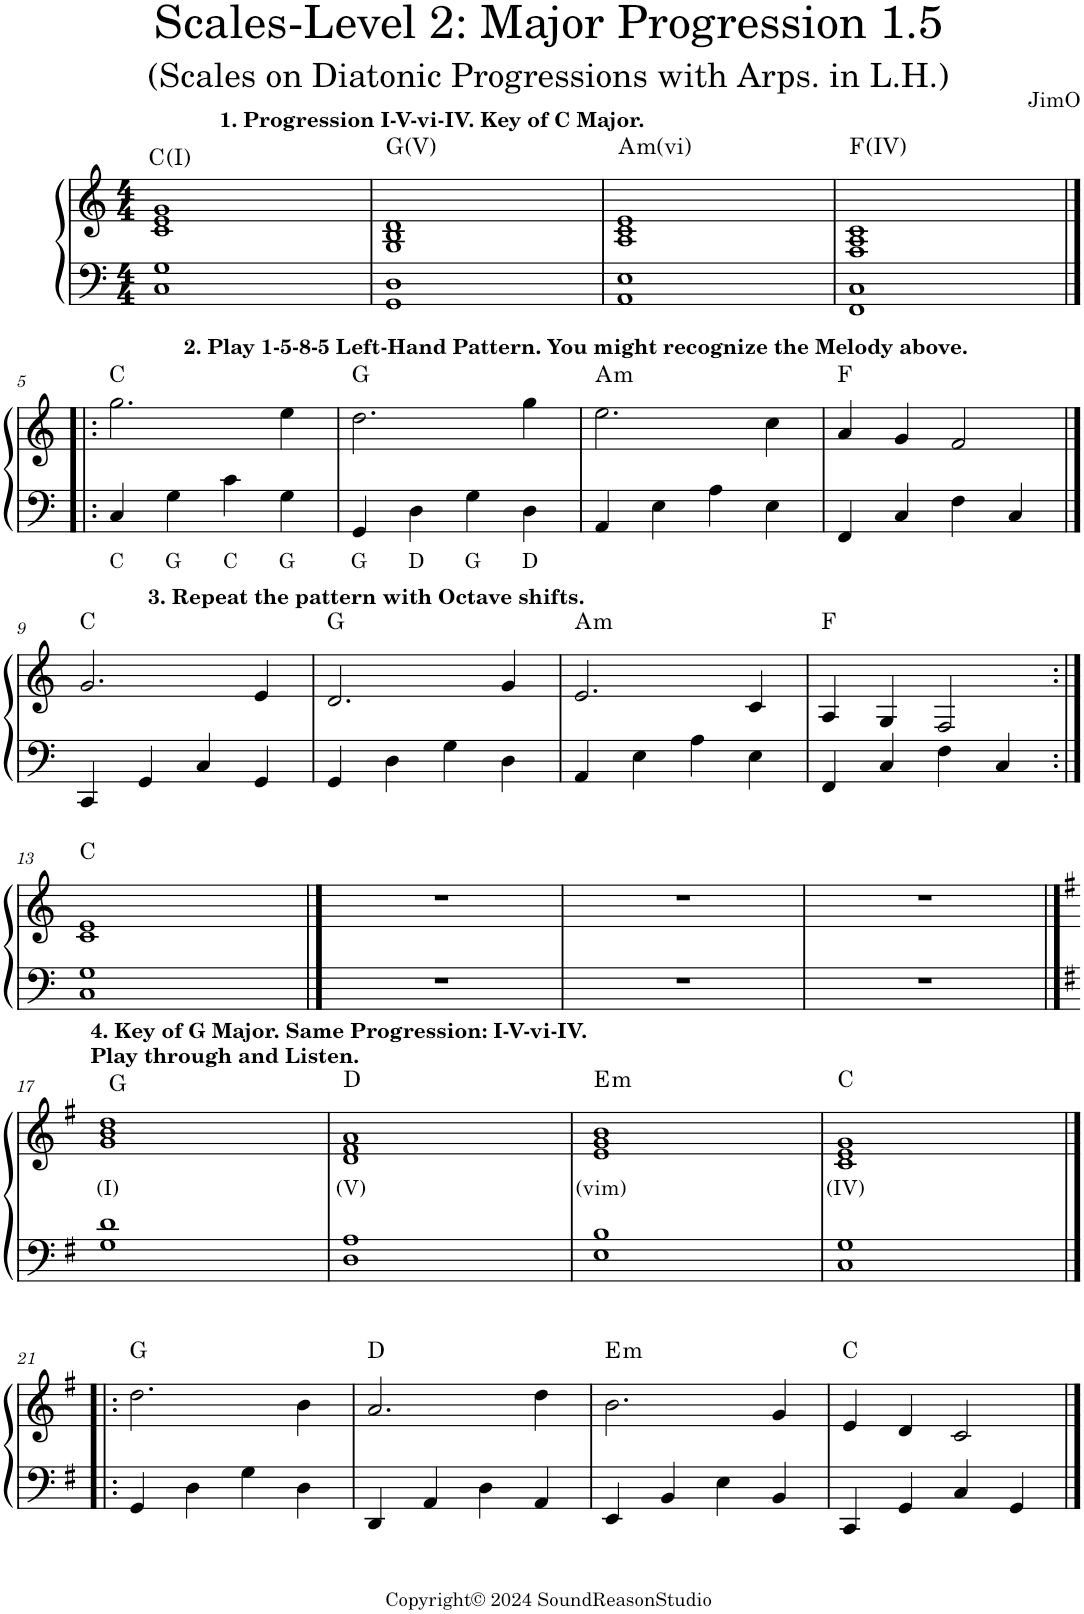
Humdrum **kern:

**kern	**text	**kern	**text	**harte
*part1	*part1	*part1	*part1	*part1
*staff2	*staff2	*staff1	*staff1	*
*I"Piano	*	*	*	*
*I'Pno.	*	*	*	*
*clefF4	*	*clefG2	*	*
*k[]	*	*k[]	*	*
*M4/4	*	*M4/4	*	*
=1	=1	=1	=1	=1
!	!	!LO:TX:a:B:t=1. Progression I-V-vi-IV. Key of C Major.	!	!
1C 1G	.	1c 1e 1g	.	C:maj
=2	=2	=2	=2	=2
1GG 1D	.	1G 1B 1d	.	G:maj
=3	=3	=3	=3	=3
!	!	!	!	!LO:H:kt=m
1AA 1E	.	1A 1c 1e	.	A:min
=4	=4	=4	=4	=4
1FF 1C	.	1F 1A 1c	.	F:maj
!!LO:LB:g=z
=5|!:	=5|!:	=5|!:	=5|!:	=5|!:
!	!LO:LY:b	!	!	!
4C/	C	2.gg\	.	C:maj
!	!LO:LY:b	!	!	!
4G\	G	.	.	.
!	!LO:LY:b	!	!	!
4c\	C	.	.	.
!	!	!LO:TX:a:B:t=2. Play 1-5-8-5 Left-Hand Pattern. You might recognize the Melody above.	!	!
!	!LO:LY:b	!	!	!
4G\	G	4ee\	.	.
=6	=6	=6	=6	=6
!	!LO:LY:b	!	!	!
4GG/	G	2.dd\	.	G:maj
!	!LO:LY:b	!	!	!
4D\	D	.	.	.
!	!LO:LY:b	!	!	!
4G\	G	.	.	.
!	!LO:LY:b	!	!	!
4D\	D	4gg\	.	.
=7	=7	=7	=7	=7
!	!	!	!	!LO:H:kt=m
4AA/	.	2.ee\	.	A:min
4E\	.	.	.	.
4A\	.	.	.	.
4E\	.	4cc\	.	.
=8	=8	=8	=8	=8
4FF/	.	4a/	.	F:maj
4C/	.	4g/	.	.
4F\	.	2f/	.	.
4C/	.	.	.	.
!!LO:LB:g=z
==9	==9	==9	==9	==9
4CC/	.	2.g/	.	C:maj
4GG/	.	.	.	.
4C/	.	.	.	.
!	!	!LO:TX:a:B:t=3. Repeat the pattern with Octave shifts.	!	!
4GG/	.	4e/	.	.
=10	=10	=10	=10	=10
4GG/	.	2.d/	.	G:maj
4D\	.	.	.	.
4G\	.	.	.	.
4D\	.	4g/	.	.
=11	=11	=11	=11	=11
!	!	!	!	!LO:H:kt=m
4AA/	.	2.e/	.	A:min
4E\	.	.	.	.
4A\	.	.	.	.
4E\	.	4c/	.	.
=12	=12	=12	=12	=12
4FF/	.	4A/	.	F:maj
4C/	.	4G/	.	.
4F\	.	2F/	.	.
4C/	.	.	.	.
!!LO:LB:g=z
=13:|!	=13:|!	=13:|!	=13:|!	=13:|!
*k[]	*	*k[]	*	*
1C 1G	.	1c 1e	.	C:maj
==14	==14	==14	==14	==14
1r	.	1r	.	.
=15	=15	=15	=15	=15
1r	.	1r	.	.
=16	=16	=16	=16	=16
1r	.	1r	.	.
!!LO:LB:g=z
==17	==17	==17	==17	==17
*k[f#]	*	*k[f#]	*	*
!	!	!LO:TX:a:B:t=4. Key of G Major. Same Progression&colon; I-V-vi-IV.	!	!
!	!	!LO:TX:a:t=Play through and Listen.	!	!
!	!	!	!LO:LY:b	!
1G 1d	.	1g 1b 1dd	(I)	G:maj
=18	=18	=18	=18	=18
!	!	!	!LO:LY:b	!
1D 1A	.	1d 1f# 1a	(V)	D:maj
=19	=19	=19	=19	=19
!	!	!	!LO:LY:b	!LO:H:kt=m
1E 1B	.	1e 1g 1b	(vim)	E:min
=20	=20	=20	=20	=20
!	!	!	!LO:LY:b	!
1C 1G	.	1c 1e 1g	(IV)	C:maj
!!LO:LB:g=z
=21|!:	=21|!:	=21|!:	=21|!:	=21|!:
4GG/	.	2.dd\	.	G:maj
4D\	.	.	.	.
4G\	.	.	.	.
4D\	.	4b\	.	.
=22	=22	=22	=22	=22
4DD/	.	2.a/	.	D:maj
4AA/	.	.	.	.
4D\	.	.	.	.
4AA/	.	4dd\	.	.
=23	=23	=23	=23	=23
!	!	!	!	!LO:H:kt=m
4EE/	.	2.b\	.	E:min
4BB/	.	.	.	.
4E\	.	.	.	.
4BB/	.	4g/	.	.
=24	=24	=24	=24	=24
4CC/	.	4e/	.	C:maj
4GG/	.	4d/	.	.
4C/	.	2c/	.	.
4GG/	.	.	.	.
==	==	==	==	==
*-	*-	*-	*-	*-
